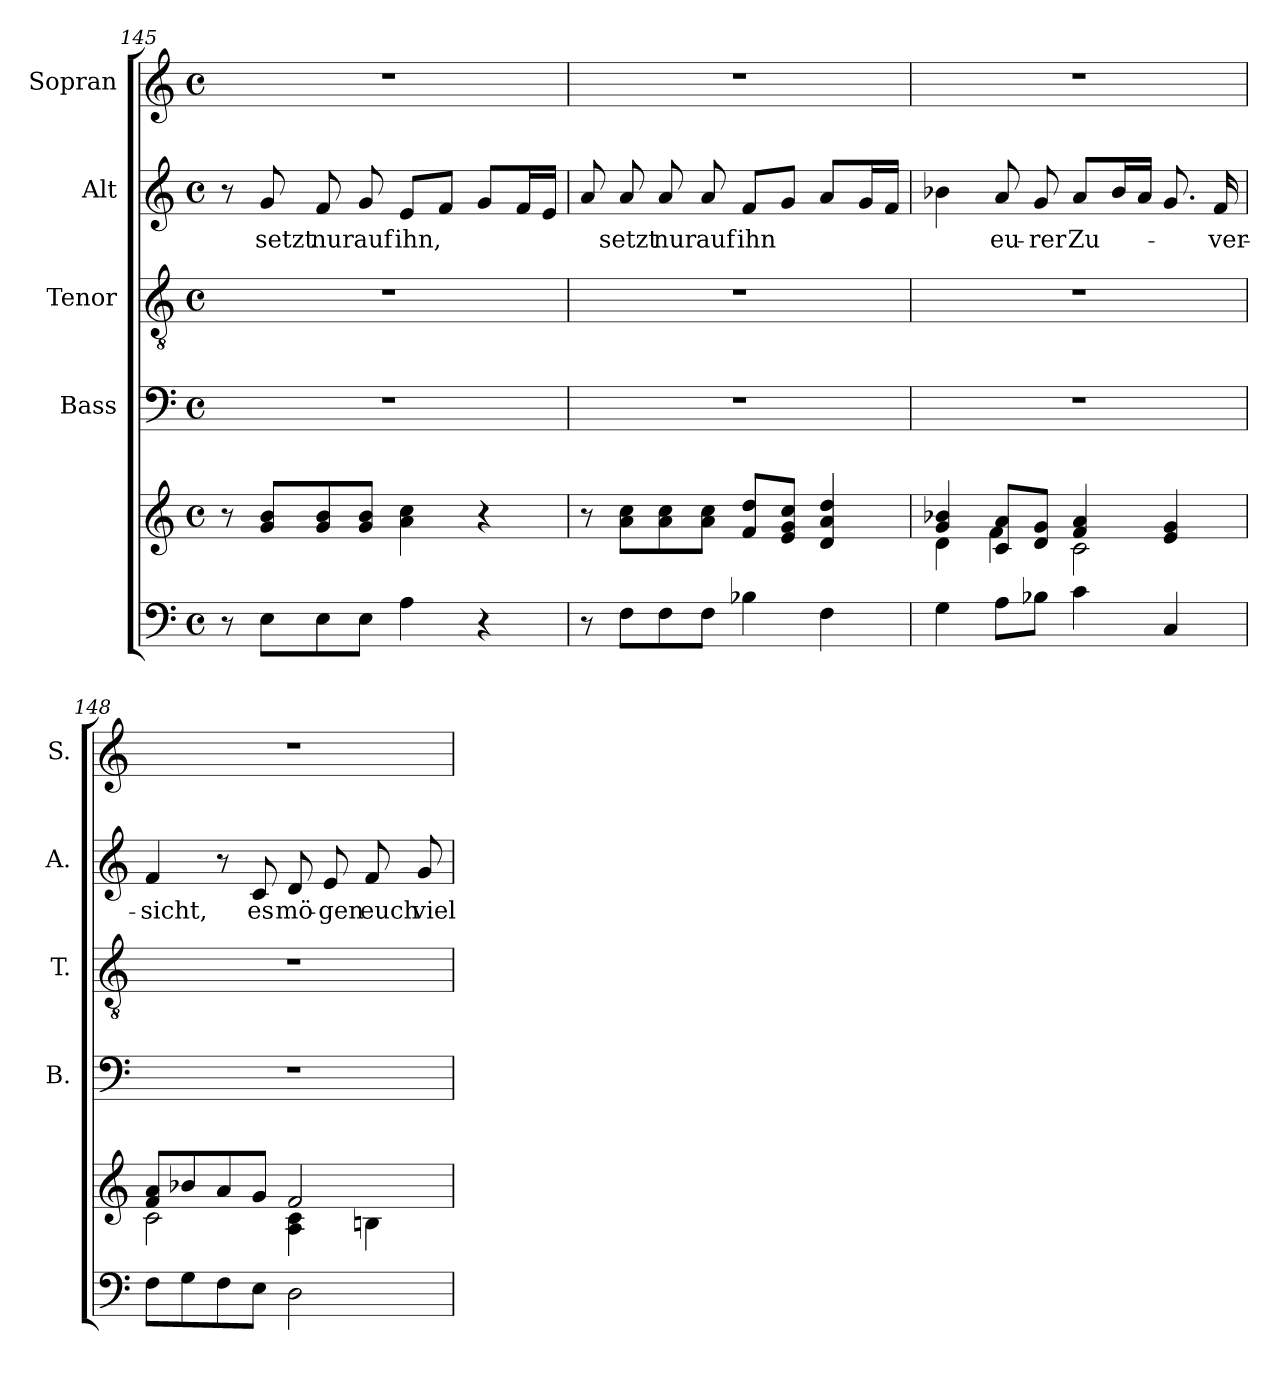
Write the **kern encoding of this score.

**kern	**kern	**kern	**kern	**kern	**text	**kern
*part5	*part5	*part4	*part3	*part2	*part2	*part1
*staff6	*staff5	*staff4	*staff3	*staff2	*staff2	*staff1
*	*	*I"Bass	*I"Tenor	*I"Alt	*	*I"Sopran
*	*	*I'B.	*I'T.	*I'A.	*	*I'S.
*clefF4	*clefG2	*clefF4	*clefGv2	*clefG2	*	*clefG2
*k[]	*k[]	*k[]	*k[]	*k[]	*	*k[]
*C:	*C:	*C:	*C:	*C:	*	*C:
*M4/4	*M4/4	*M4/4	*M4/4	*M4/4	*	*M4/4
*met(c)	*met(c)	*met(c)	*met(c)	*met(c)	*	*met(c)
=145	=145	=145	=145	=145	=145	=145
8r	8r	1r	1r	8r	.	1r
!	!	!	!	!	!LO:LY:b	!
8E\L	8g/ 8b/L	.	.	8g/	setzt	.
!	!	!	!	!	!LO:LY:b	!
8E\	8g/ 8b/	.	.	8f/	nur	.
!	!	!	!	!	!LO:LY:b	!
8E\J	8g/ 8b/J	.	.	8g/	auf	.
!	!	!	!	!	!LO:LY:b	!
4A\	4a\ 4cc\	.	.	8e/L	ihn,	.
.	.	.	.	8f/J	.	.
4r	4r	.	.	8g/L	.	.
.	.	.	.	16f/L	.	.
.	.	.	.	16e/JJ	.	.
=146	=146	=146	=146	=146	=146	=146
8r	8r	1r	1r	8a/	.	1r
!	!	!	!	!	!LO:LY:b	!
8F\L	8a\ 8cc\L	.	.	8a/	setzt	.
!	!	!	!	!	!LO:LY:b	!
8F\	8a\ 8cc\	.	.	8a/	nur	.
!	!	!	!	!	!LO:LY:b	!
8F\J	8a\ 8cc\J	.	.	8a/	auf	.
!	!	!	!	!	!LO:LY:b	!
4B-X\	8f/ 8dd/L	.	.	8f/L	ihn	.
.	8e/ 8g/ 8cc/J	.	.	8g/J	.	.
4F\	4d/ 4a/ 4dd/	.	.	8a/L	.	.
.	.	.	.	16g/L	.	.
.	.	.	.	16f/JJ	.	.
=147	=147	=147	=147	=147	=147	=147
*	*^	*	*	*	*	*
4G\	4g/ 4b-X/	4d\	1r	1r	4b-X\	.	1r
!	!	!	!	!	!	!LO:LY:b	!
8A\L	8c/ 8a/L	4f\	.	.	8a/	eu-	.
!	!	!	!	!	!	!LO:LY:b	!
8B-X\J	8d/ 8g/J	.	.	.	8g/	-rer	.
!	!	!	!	!	!	!LO:LY:b	!
4c\	4f/ 4a/	2c\	.	.	8a/L	Zu-	.
.	.	.	.	.	16b-/L	.	.
.	.	.	.	.	16a/JJ	.	.
4C/	4e/ 4g/	.	.	.	8.g/	.	.
!	!	!	!	!	!	!LO:LY:b	!
.	.	.	.	.	16f/	-ver-	.
!!LO:PB:g=z
=148	=148	=148	=148	=148	=148	=148	=148
!	!	!	!	!	!	!LO:LY:b	!
8F\L	8f/ 8a/L	2c\	1r	1r	4f/	-sicht,	1r
8G\	8b-X/	.	.	.	.	.	.
8F\	8a/	.	.	.	8r	.	.
!	!	!	!	!	!	!LO:LY:b	!
8E\J	8g/J	.	.	.	8c/	es	.
!	!	!	!	!	!	!LO:LY:b	!
2D\	2f/	4A\ 4c\	.	.	8d/	mö-	.
!	!	!	!	!	!	!LO:LY:b	!
.	.	.	.	.	8e/	-gen	.
!	!	!	!	!	!	!LO:LY:b	!
.	.	4Bn\	.	.	8f/	euch	.
!	!	!	!	!	!	!LO:LY:b	!
.	.	.	.	.	8g/	viel	.
*	*v	*v	*	*	*	*	*
=	=	=	=	=	=	=
*-	*-	*-	*-	*-	*-	*-
